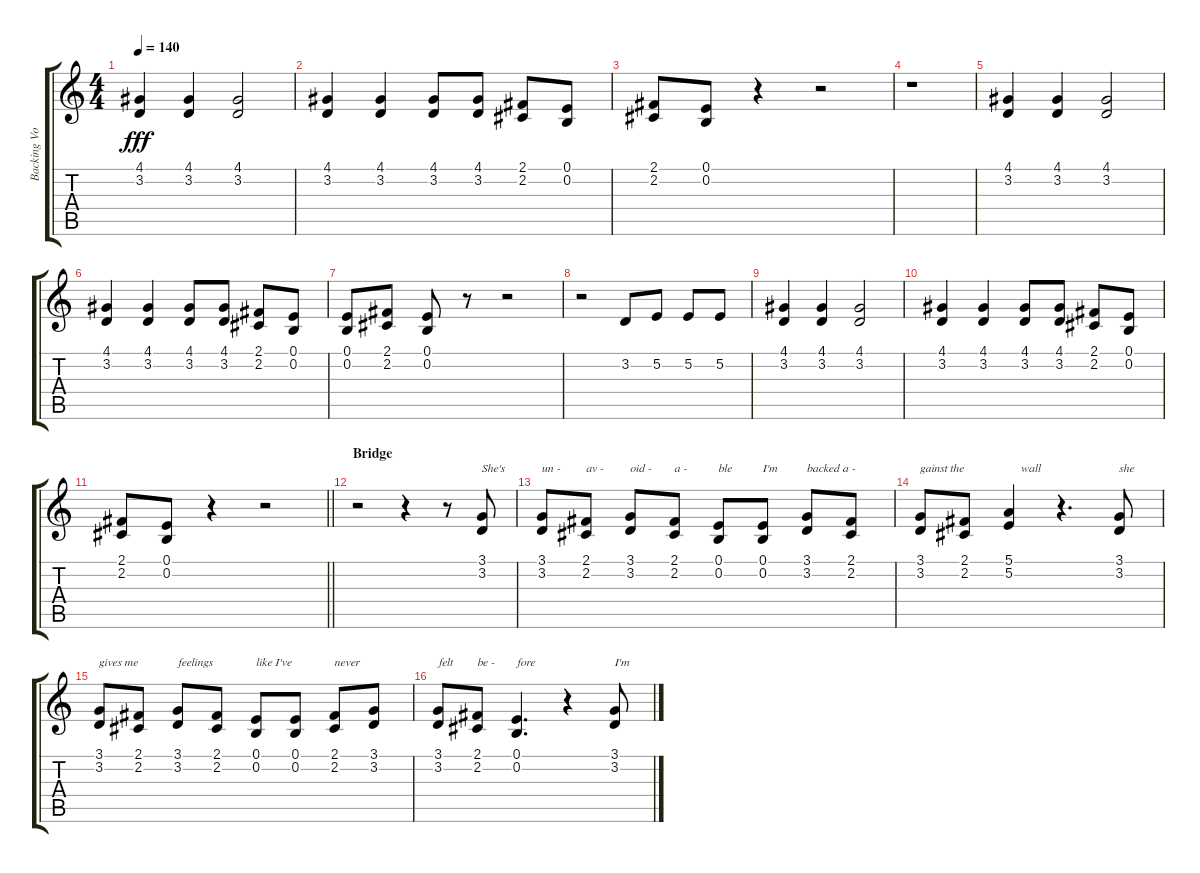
\track ("Backing Vocals" "Backing Vo") {instrument altosax}
\staff {score tabs}
\tuning (E4 B3 G3 D3 A2 E2) {hide}
\ts (4 4)
\tempo 140
\clef g2
\ks c
(4.1 3.2).4{txt " " dy fff volume 16} (4.1 3.2).4 (4.1 3.2).2 |
(4.1 3.2).4 (4.1 3.2).4 (4.1 3.2).8 (4.1 3.2).8 (2.1 2.2).8 (0.1 0.2).8 |
(2.1 2.2).8 (0.1 0.2).8 r.4 r.2 |
r.1 |
(4.1 3.2).4{txt " " volume 16} (4.1 3.2).4 (4.1 3.2).2 |
(4.1 3.2).4 (4.1 3.2).4 (4.1 3.2).8 (4.1 3.2).8 (2.1 2.2).8 (0.1 0.2).8 |
(0.1 0.2).8 (2.1 2.2).8 (0.1 0.2).8 r.8 r.2 |
r.2 3.2.8{txt " " volume 13} 5.2.8 5.2.8{txt " "} 5.2.8 |
(4.1 3.2).4{txt " " volume 16} (4.1 3.2).4 (4.1 3.2).2 |
(4.1 3.2).4 (4.1 3.2).4 (4.1 3.2).8 (4.1 3.2).8 (2.1 2.2).8 (0.1 0.2).8 |
\barLineRight lightlight
(2.1 2.2).8 (0.1 0.2).8 r.4 r.2 |
\section ("" "Bridge")
r.2 r.4 r.8 (3.1 3.2).8{txt "She's"} |
(3.1 3.2).8{txt "un -"} (2.1 2.2).8{txt "av -"} (3.1 3.2).8{txt "oid -"} (2.1 2.2).8{txt "a -"} (0.1 0.2).8{txt "ble"} (0.1 0.2).8{txt "I'm"} (3.1 3.2).8{txt "backed a -"} (2.1 2.2).8 |
(3.1 3.2).8{txt "gainst the"} (2.1 2.2).8 (5.1 5.2).4{txt "    wall"} r.4{d} (3.1 3.2).8{txt "she"} |
(3.1 3.2).8{txt "gives me"} (2.1 2.2).8 (3.1 3.2).8{txt "feelings"} (2.1 2.2).8 (0.1 0.2).8{txt "like I've"} (0.1 0.2).8{txt " "} (2.1 2.2).8{txt "never"} (3.1 3.2).8{txt " "} |
(3.1 3.2).8{txt "felt"} (2.1 2.2).8{txt "be -"} (0.1 0.2).4{d txt "fore"} r.4 (3.1 3.2).8{txt "I'm"}
